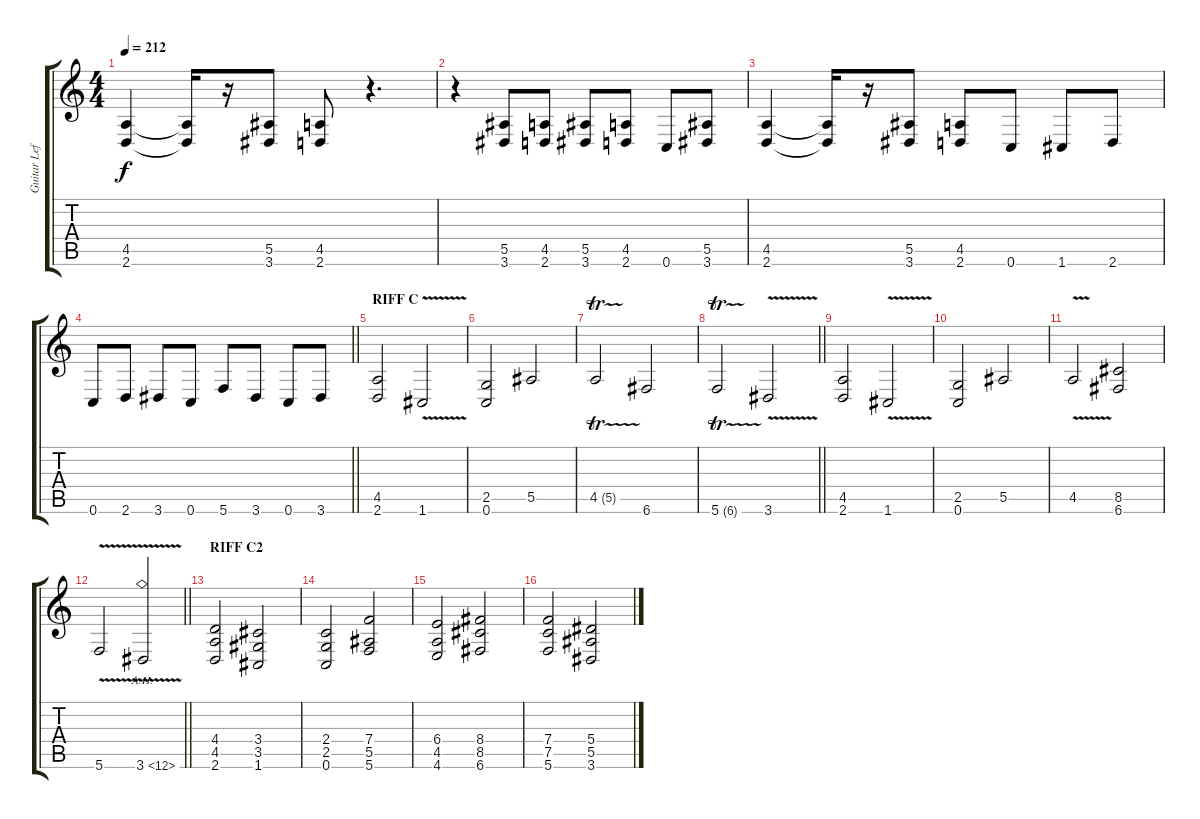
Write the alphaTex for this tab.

\track ("Guitar Left" "Guitar Lef") {instrument distortionguitar}
\staff {score tabs}
\tuning (C4 G3 Eb3 Bb2 F2 C2) {hide}
\ts (4 4)
\tempo 212
\clef g2
\ks c
(4.5 2.6).4{dy f} (4.5{t} 2.6{t}).16 r.16 (5.5 3.6).8 (4.5 2.6).8 r.4{d} |
r.4 (5.5 3.6).8 (4.5 2.6).8 (5.5 3.6).8 (4.5 2.6).8 0.6.8 (5.5 3.6).8 |
(4.5 2.6).4 (4.5{t} 2.6{t}).16 r.16 (5.5 3.6).8 (4.5 2.6).8 0.6.8 1.6.8 2.6.8 |
\barLineRight lightlight
0.6.8 2.6.8 3.6.8 0.6.8 5.6.8 3.6.8 0.6.8 3.6.8 |
\section ("" "RIFF C")
(4.5 2.6).2 1.6{v}.2 |
(2.5 0.6).2 5.5.2 |
4.5{tr (5 16)}.2 6.6.2 |
\barLineRight lightlight
5.6{tr (6 16)}.2 3.6{v}.2 |
(4.5 2.6).2 1.6{v}.2 |
(2.5 0.6).2 5.5.2 |
4.5{v}.2 (8.5 6.6).2 |
\barLineRight lightlight
5.6{v}.2 3.6{ah 9 v}.2 |
\section ("" "RIFF C2")
(4.4 4.5 2.6).2 (3.4 3.5 1.6).2 |
(2.4 2.5 0.6).2 (7.4 5.5 5.6).2 |
(6.4 4.5 4.6).2 (8.4 8.5 6.6).2 |
(7.4 7.5 5.6).2 (5.4 5.5 3.6).2
